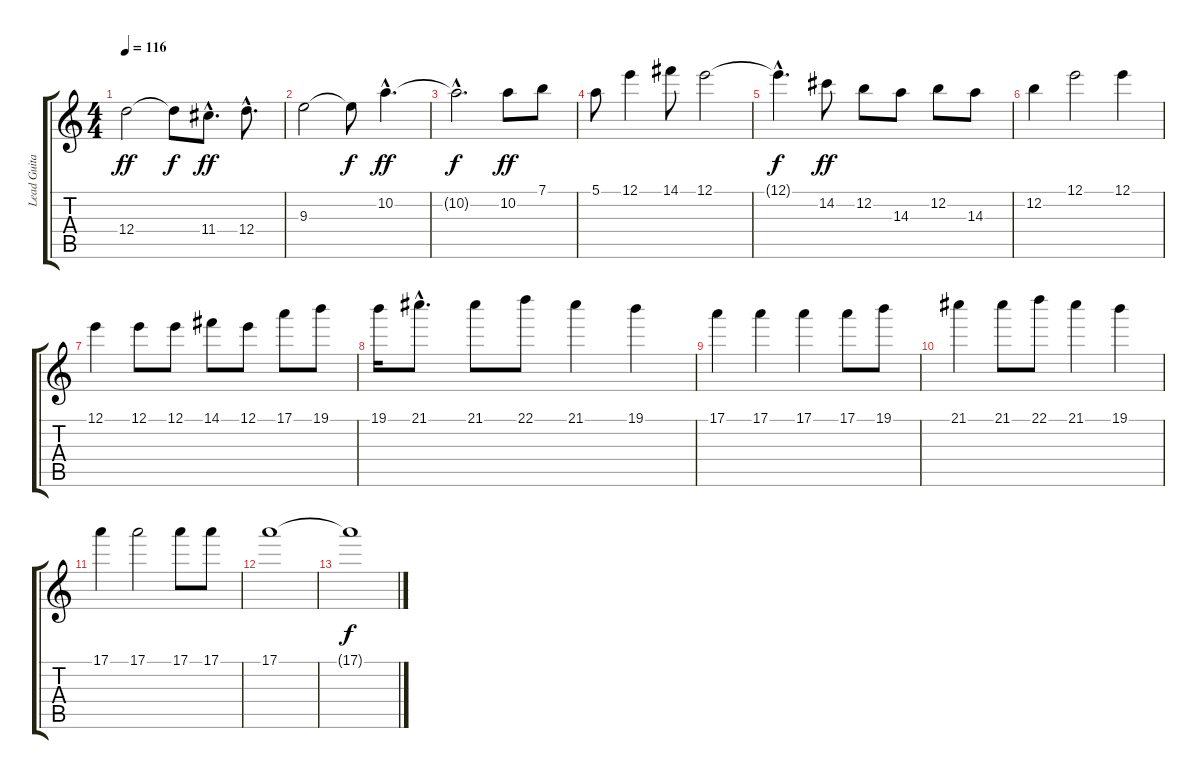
\track ("Lead Guitar" "Lead Guita") {instrument distortionguitar}
\staff {score tabs}
\tuning (E4 B3 G3 D3 A2 E2) {hide}
\ts (4 4)
\tempo 116
\clef g2
\ks c
12.4.2{dy ff} 12.4{t}.8{dy f} 11.4{hac}.8{d dy ff} 12.4{hac}.8{d} |
9.3.2 9.3{t}.8{dy f} 10.2{hac}.4{d dy ff} |
10.2{hac t}.2{d dy f} 10.2.8{dy ff} 7.1.8 |
5.1.8 12.1.4 14.1.8 12.1.2 |
12.1{hac t}.4{d dy f} 14.2.8{dy ff} 12.2.8 14.3.8 12.2.8 14.3.8 |
12.2.4 12.1.2 12.1.4 |
12.1.4 12.1.8 12.1.8 14.1.8 12.1.8 17.1.8 19.1.8 |
19.1.16 21.1{hac}.8{d} 21.1.8 22.1.8 21.1.4 19.1.4 |
17.1.4 17.1.4 17.1.4 17.1.8 19.1.8 |
21.1.4 21.1.8 22.1.8 21.1.4 19.1.4 |
17.1.4 17.1.2 17.1.8 17.1.8 |
17.1.1 |
17.1{t}.1{dy f}
